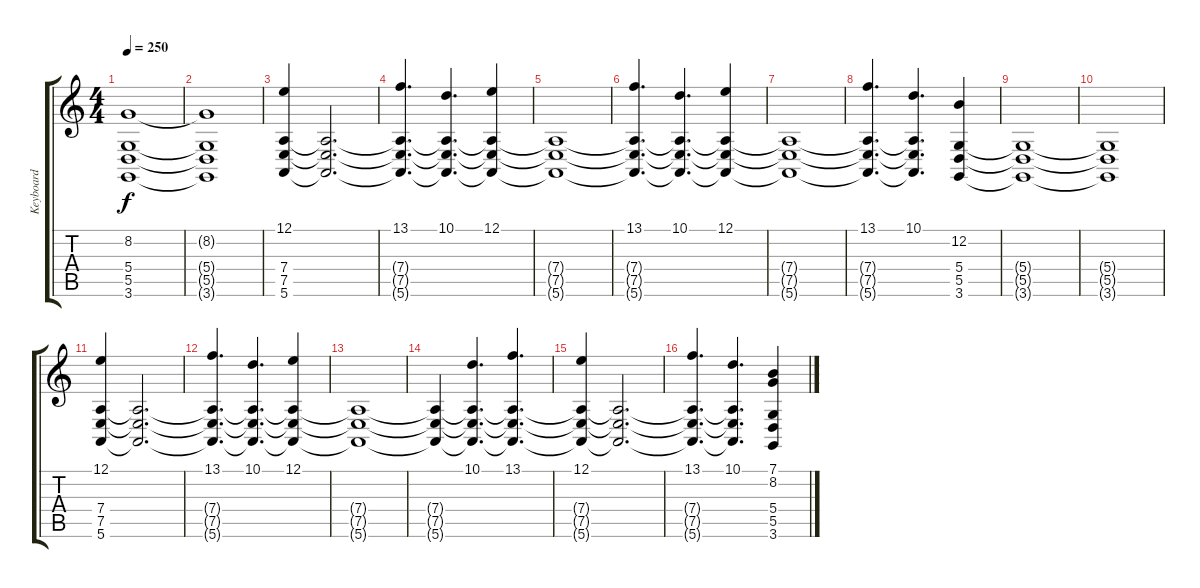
\track ("Keyboard" "Keyboard") {instrument stringensemble1}
\staff {score tabs}
\tuning (E4 B3 G3 D3 A2 E2) {hide}
\ts (4 4)
\tempo 250
\clef g2
\ks c
(8.2{t} 5.4{t} 5.5{t} 3.6{t}).1{dy f} |
(8.2{t} 5.4{t} 5.5{t} 3.6{t}).1 |
(12.1 7.4 7.5 5.6).4 (7.4{t} 7.5{t} 5.6{t}).2{d} |
(13.1 7.4{t} 7.5{t} 5.6{t}).4{d} (10.1 7.4{t} 7.5{t} 5.6{t}).4{d} (12.1 7.4{t} 7.5{t} 5.6{t}).4 |
(7.4{t} 7.5{t} 5.6{t}).1 |
(13.1 7.4{t} 7.5{t} 5.6{t}).4{d} (10.1 7.4{t} 7.5{t} 5.6{t}).4{d} (12.1 7.4{t} 7.5{t} 5.6{t}).4 |
(7.4{t} 7.5{t} 5.6{t}).1 |
(13.1 7.4{t} 7.5{t} 5.6{t}).4{d} (10.1 7.4{t} 7.5{t} 5.6{t}).4{d} (12.2 5.4 5.5 3.6).4 |
(5.4{t} 5.5{t} 3.6{t}).1 |
(5.4{t} 5.5{t} 3.6{t}).1 |
(12.1 7.4 7.5 5.6).4 (7.4{t} 7.5{t} 5.6{t}).2{d} |
(13.1 7.4{t} 7.5{t} 5.6{t}).4{d} (10.1 7.4{t} 7.5{t} 5.6{t}).4{d} (12.1 7.4{t} 7.5{t} 5.6{t}).4 |
(7.4{t} 7.5{t} 5.6{t}).1 |
(7.4{t} 7.5{t} 5.6{t}).4 (10.1 7.4{t} 7.5{t} 5.6{t}).4{d} (13.1 7.4{t} 7.5{t} 5.6{t}).4{d} |
(12.1 7.4{t} 7.5{t} 5.6{t}).4 (7.4{t} 7.5{t} 5.6{t}).2{d} |
(13.1 7.4{t} 7.5{t} 5.6{t}).4{d} (10.1 7.4{t} 7.5{t} 5.6{t}).4{d} (7.1 8.2 5.4 5.5 3.6).4
